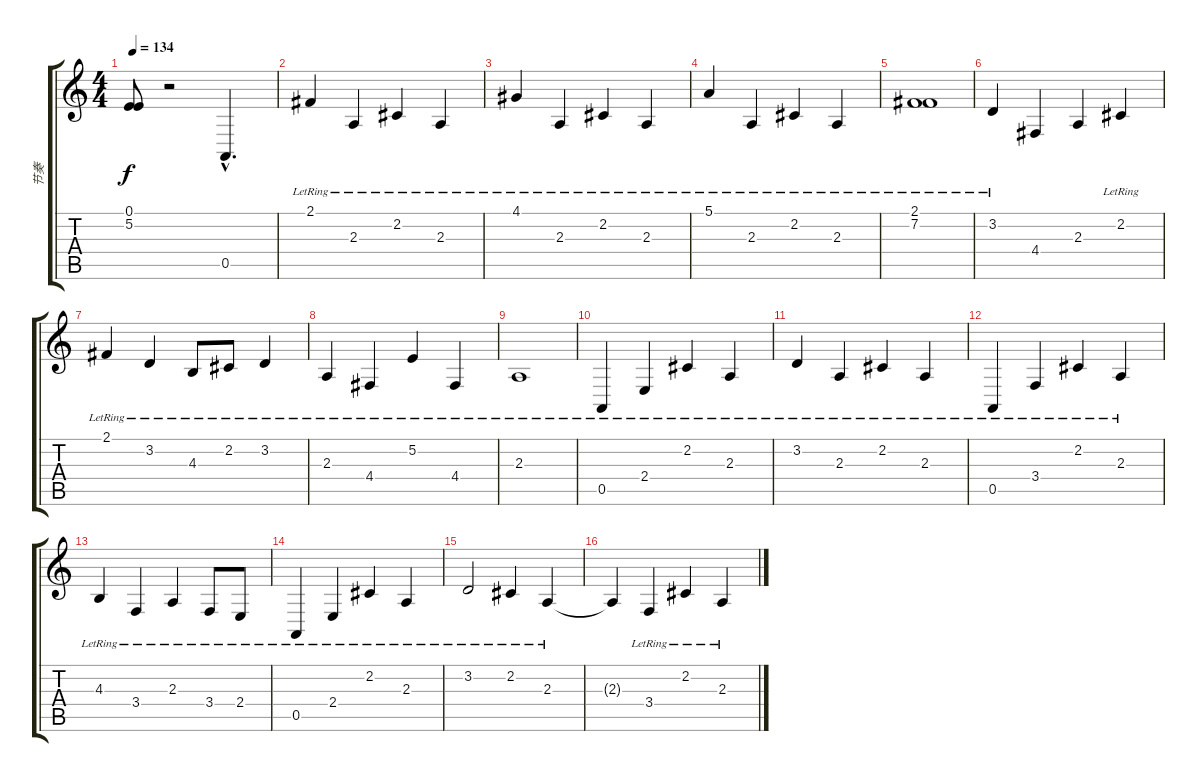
\track ("节奏" "节奏") {instrument electricgrandpiano}
\staff {score tabs}
\tuning (E4 B3 G3 D3 A2 E2) {hide}
\ts (4 4)
\tempo 134
\clef g2
\ks c
(0.1 5.2).8{dy f} r.2 0.5{hac t}.4{d} |
2.1{lr}.4 2.3{lr}.4 2.2{lr}.4 2.3{lr}.4 |
4.1{lr}.4 2.3{lr}.4 2.2{lr}.4 2.3{lr}.4 |
5.1{lr}.4 2.3{lr}.4 2.2{lr}.4 2.3{lr}.4 |
(2.1{lr} 7.2).1 |
3.2{lr}.4 4.4.4 2.3.4 2.2{lr}.4 |
2.1{lr}.4 3.2{lr}.4 4.3{lr}.8 2.2{lr}.8 3.2{lr}.4 |
2.3{lr}.4 4.4{lr}.4 5.2{lr}.4 4.4{lr}.4 |
2.3{lr}.1 |
0.5{lr}.4 2.4{lr}.4 2.2{lr}.4 2.3{lr}.4 |
3.2{lr}.4 2.3{lr}.4 2.2{lr}.4 2.3{lr}.4 |
0.5{lr}.4 3.4{lr}.4 2.2{lr}.4 2.3{lr}.4 |
4.3{lr}.4 3.4{lr}.4 2.3{lr}.4 3.4{lr}.8 2.4{lr}.8 |
0.5{lr}.4 2.4{lr}.4 2.2{lr}.4 2.3{lr}.4 |
3.2{lr}.2 2.2{lr}.4 2.3{lr}.4 |
2.3{t}.4 3.4{lr}.4 2.2{lr}.4 2.3{lr}.4
